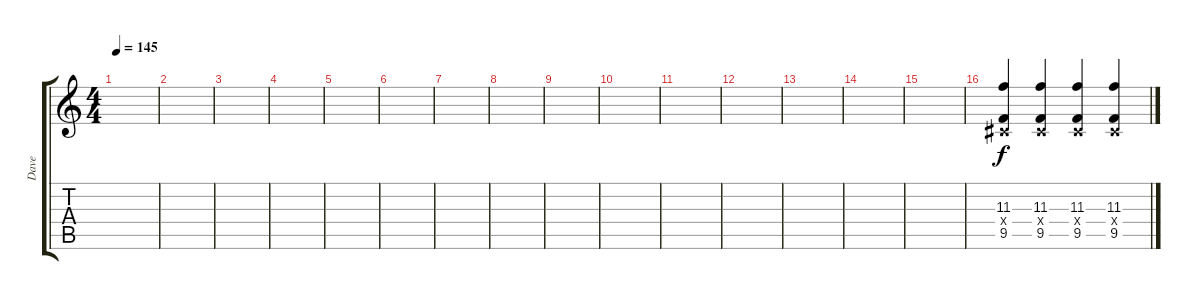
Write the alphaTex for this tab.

\track ("Dave" "Dave") {instrument overdrivenguitar}
\staff {score tabs}
\tuning (Eb4 Bb3 Gb3 Db3 Ab2 Eb2) {hide}
\ts (4 4)
\tempo 145
\clef g2
\ks c
|
|
|
|
|
|
|
|
|
|
|
|
|
|
|
(11.3 0.4{x} 9.5).4{volume 6} (11.3 0.4{x} 9.5).4{volume 6} (11.3 0.4{x} 9.5).4{volume 6} (11.3 0.4{x} 9.5).4{volume 7}
